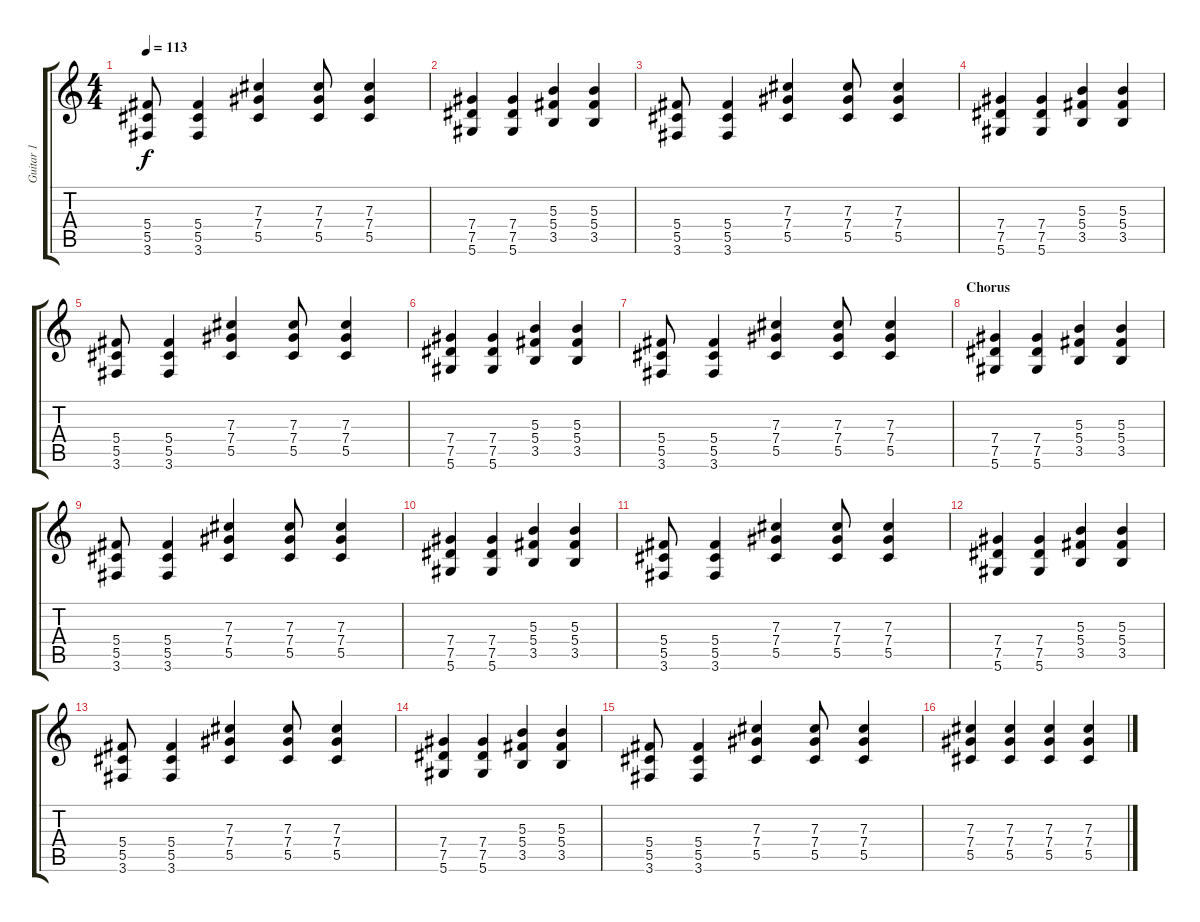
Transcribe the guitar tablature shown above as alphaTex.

\track ("Guitar 1" "Guitar 1") {instrument acousticguitarsteel}
\staff {score tabs}
\tuning (Eb4 Bb3 Gb3 Db3 Ab2 Eb2) {hide}
\ts (4 4)
\tempo 113
\clef g2
\ks c
(5.4 5.5 3.6).8{dy f} (5.4 5.5 3.6).4 (7.3 7.4 5.5).4 (7.3 7.4 5.5).8 (7.3 7.4 5.5).4 |
(7.4 7.5 5.6).4{volume 11 balance 8 instrument distortionguitar} (7.4 7.5 5.6).4 (5.3 5.4 3.5).4 (5.3 5.4 3.5).4 |
(5.4 5.5 3.6).8 (5.4 5.5 3.6).4 (7.3 7.4 5.5).4 (7.3 7.4 5.5).8 (7.3 7.4 5.5).4 |
(7.4 7.5 5.6).4{volume 11 balance 8 instrument distortionguitar} (7.4 7.5 5.6).4 (5.3 5.4 3.5).4 (5.3 5.4 3.5).4 |
(5.4 5.5 3.6).8 (5.4 5.5 3.6).4 (7.3 7.4 5.5).4 (7.3 7.4 5.5).8 (7.3 7.4 5.5).4 |
(7.4 7.5 5.6).4{volume 11 balance 8 instrument distortionguitar} (7.4 7.5 5.6).4 (5.3 5.4 3.5).4 (5.3 5.4 3.5).4 |
(5.4 5.5 3.6).8 (5.4 5.5 3.6).4 (7.3 7.4 5.5).4 (7.3 7.4 5.5).8 (7.3 7.4 5.5).4 |
\section ("" "Chorus")
(7.4 7.5 5.6).4{volume 11 balance 8 instrument distortionguitar} (7.4 7.5 5.6).4 (5.3 5.4 3.5).4 (5.3 5.4 3.5).4 |
(5.4 5.5 3.6).8 (5.4 5.5 3.6).4 (7.3 7.4 5.5).4 (7.3 7.4 5.5).8 (7.3 7.4 5.5).4 |
(7.4 7.5 5.6).4{volume 11 balance 8 instrument distortionguitar} (7.4 7.5 5.6).4 (5.3 5.4 3.5).4 (5.3 5.4 3.5).4 |
(5.4 5.5 3.6).8 (5.4 5.5 3.6).4 (7.3 7.4 5.5).4 (7.3 7.4 5.5).8 (7.3 7.4 5.5).4 |
(7.4 7.5 5.6).4{volume 11 balance 8 instrument distortionguitar} (7.4 7.5 5.6).4 (5.3 5.4 3.5).4 (5.3 5.4 3.5).4 |
(5.4 5.5 3.6).8 (5.4 5.5 3.6).4 (7.3 7.4 5.5).4 (7.3 7.4 5.5).8 (7.3 7.4 5.5).4 |
(7.4 7.5 5.6).4{volume 11 balance 8 instrument distortionguitar} (7.4 7.5 5.6).4 (5.3 5.4 3.5).4 (5.3 5.4 3.5).4 |
(5.4 5.5 3.6).8 (5.4 5.5 3.6).4 (7.3 7.4 5.5).4 (7.3 7.4 5.5).8 (7.3 7.4 5.5).4 |
(7.3 7.4 5.5).4 (7.3 7.4 5.5).4 (7.3 7.4 5.5).4 (7.3 7.4 5.5).4
